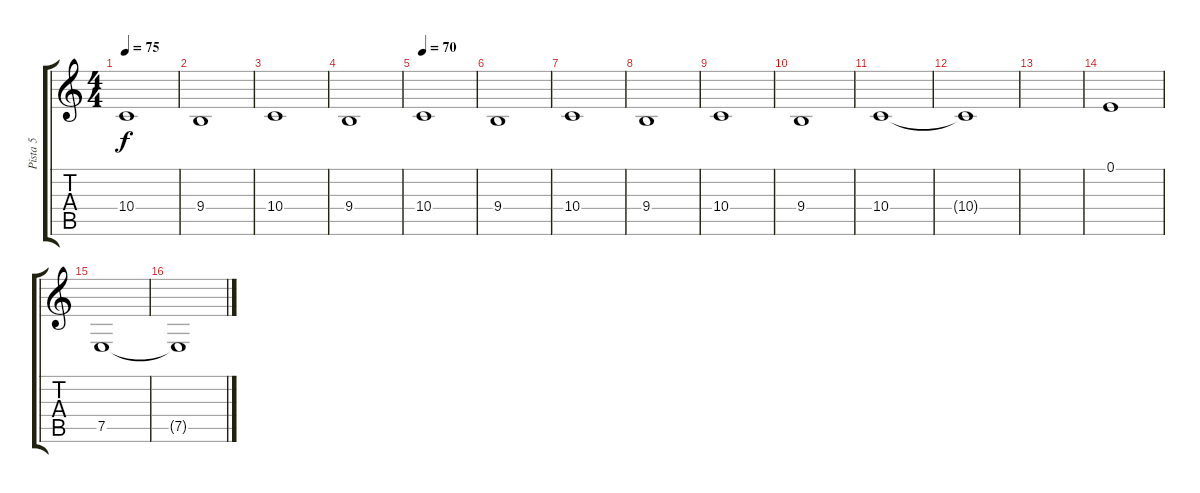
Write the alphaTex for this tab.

\track ("Pista 5" "Pista 5") {instrument fx7echoes}
\staff {score tabs}
\tuning (E4 B3 G3 D3 A2 E2) {hide}
\ts (4 4)
\tempo 75
\clef g2
\ks c
10.4.1{dy f} |
9.4.1 |
10.4.1 |
9.4.1 |
\tempo 70
10.4.1 |
9.4.1 |
10.4.1 |
9.4.1 |
10.4.1 |
9.4.1 |
10.4.1 |
10.4{t}.1 |
|
0.1.1 |
7.5.1 |
7.5{t}.1
